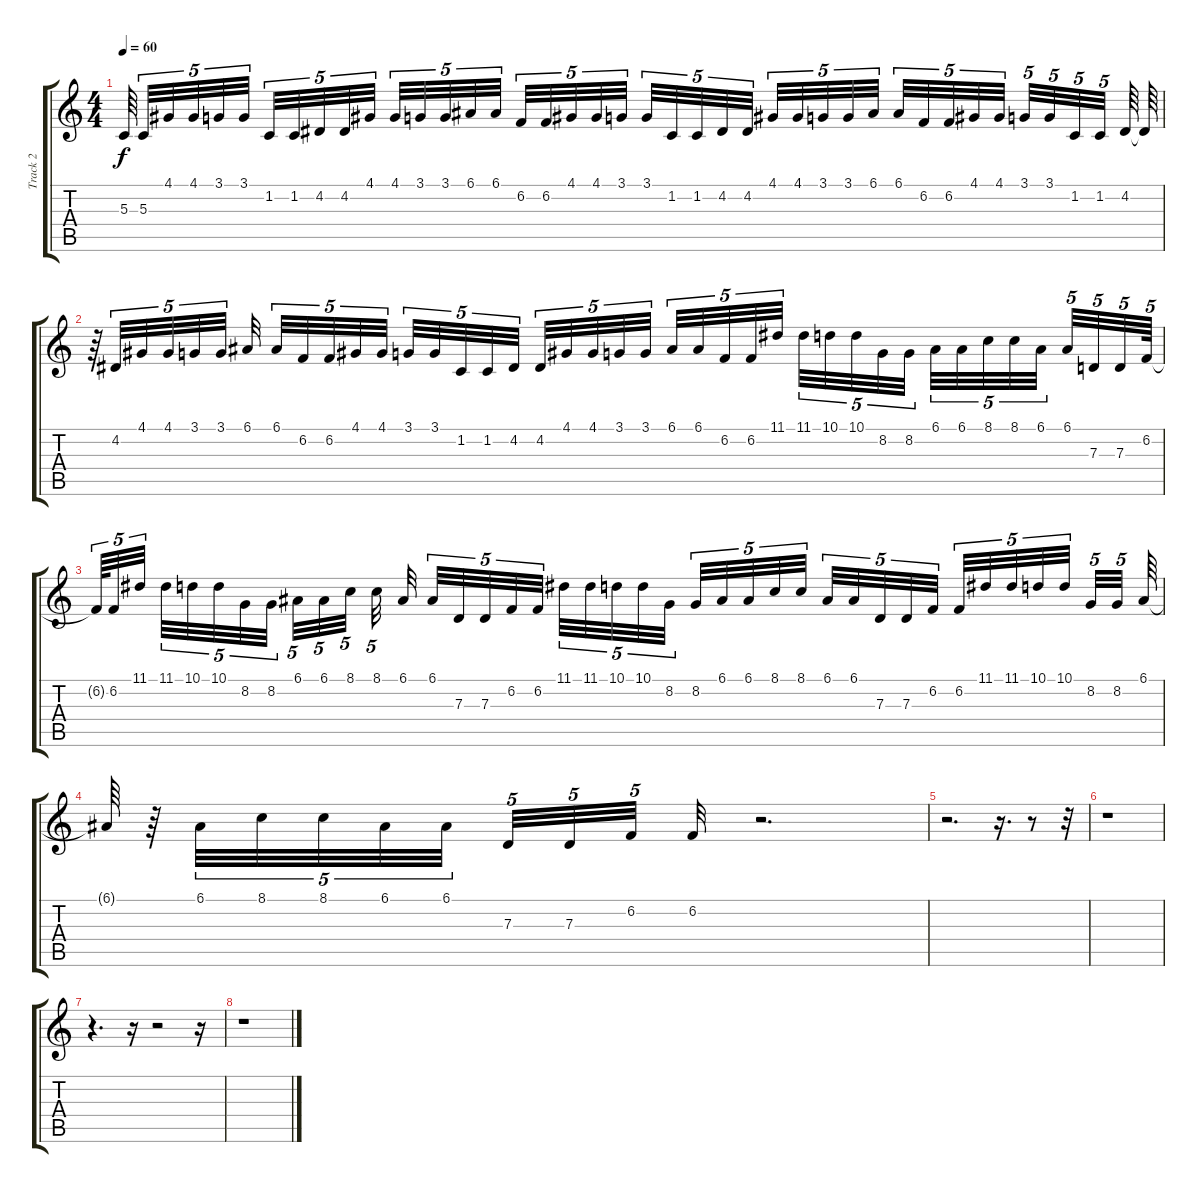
\track ("Track 2" "Track 2") {instrument lead6voice}
\staff {score tabs}
\tuning (E4 B3 G3 D3 A2 E2) {hide}
\ts (4 4)
\tempo 60
\clef g2
\ks c
5.3{t}.64{dy f beam splitsecondary} 5.3.32{tu (5 4) volume 4 balance 0} 4.1.32{tu (5 4) volume 7 balance 11} 4.1.32{tu (5 4) volume 4 balance 0} 3.1.32{tu (5 4) volume 7 balance 11} 3.1.32{tu (5 4) volume 4 balance 0 beam splitsecondary} 1.2.32{tu (5 4) volume 7 balance 11} 1.2.32{tu (5 4) volume 4 balance 0} 4.2.32{tu (5 4) volume 7 balance 11} 4.2.32{tu (5 4) volume 4 balance 0} 4.1.32{tu (5 4) volume 9 balance 5} 4.1.32{tu (5 4) volume 4 balance 16} 3.1.32{tu (5 4) volume 9 balance 5} 3.1.32{tu (5 4) volume 4 balance 16} 6.1.32{tu (5 4) volume 9 balance 5} 6.1.32{tu (5 4) volume 4 balance 16 beam splitsecondary} 6.2.32{tu (5 4) volume 9 balance 5} 6.2.32{tu (5 4) volume 4 balance 16} 4.1.32{tu (5 4) volume 12 balance 11} 4.1.32{tu (5 4) volume 9 balance 11} 3.1.32{tu (5 4) volume 12 balance 11} 3.1.32{tu (5 4) volume 9 balance 11} 1.2.32{tu (5 4) volume 12 balance 11} 1.2.32{tu (5 4) volume 9 balance 11} 4.2.32{tu (5 4) volume 12 balance 11} 4.2.32{tu (5 4) volume 9 balance 11 beam splitsecondary} 4.1.32{tu (5 4) volume 11 balance 4} 4.1.32{tu (5 4) volume 8 balance 12} 3.1.32{tu (5 4) volume 11 balance 4} 3.1.32{tu (5 4) volume 8 balance 12} 6.1.32{tu (5 4) volume 11 balance 4} 6.1.32{tu (5 4) volume 8 balance 12} 6.2.32{tu (5 4) volume 11 balance 4} 6.2.32{tu (5 4) volume 8 balance 12} 4.1.32{tu (5 4) volume 12 balance 11} 4.1.32{tu (5 4) volume 9 balance 11 beam splitsecondary} 3.1.32{tu (5 4) volume 12 balance 11} 3.1.32{tu (5 4) volume 9 balance 11} 1.2.32{tu (5 4) volume 12 balance 11} 1.2.32{tu (5 4) volume 9 balance 11 beam splitsecondary} 4.2.64{volume 12 balance 11} 4.2{t}.64 |
r.64 4.2.32{tu (5 4) volume 9 balance 11} 4.1.32{tu (5 4) volume 11 balance 4} 4.1.32{tu (5 4) volume 8 balance 12} 3.1.32{tu (5 4) volume 11 balance 4} 3.1.32{tu (5 4) volume 8 balance 12 beam splitsecondary} 6.1.32{volume 11 balance 4 beam splitsecondary} 6.1.32{tu (5 4) volume 8 balance 12} 6.2.32{tu (5 4) volume 11 balance 4} 6.2.32{tu (5 4) volume 8 balance 12} 4.1.32{tu (5 4) volume 9 balance 5} 4.1.32{tu (5 4) volume 4 balance 16 beam splitsecondary} 3.1.32{tu (5 4) volume 9 balance 5} 3.1.32{tu (5 4) volume 4 balance 16} 1.2.32{tu (5 4) volume 9 balance 5} 1.2.32{tu (5 4) volume 4 balance 16} 4.2.32{tu (5 4) volume 9 balance 5 beam splitsecondary} 4.2.32{tu (5 4) volume 4 balance 16} 4.1.32{tu (5 4) volume 7 balance 11} 4.1.32{tu (5 4) volume 4 balance 0} 3.1.32{tu (5 4) volume 7 balance 11} 3.1.32{tu (5 4) volume 4 balance 0 beam splitsecondary} 6.1.32{tu (5 4) volume 7 balance 11} 6.1.32{tu (5 4) volume 4 balance 0} 6.2.32{tu (5 4) volume 7 balance 11} 6.2.32{tu (5 4) volume 4 balance 0} 11.1.32{tu (5 4) volume 7 balance 11 beam splitsecondary} 11.1.32{tu (5 4) volume 4 balance 0} 10.1.32{tu (5 4) volume 7 balance 11} 10.1.32{tu (5 4) volume 4 balance 0} 8.2.32{tu (5 4) volume 7 balance 11} 8.2.32{tu (5 4) volume 4 balance 0 beam splitsecondary} 6.1.32{tu (5 4) volume 7 balance 11} 6.1.32{tu (5 4) volume 4 balance 0} 8.1.32{tu (5 4) volume 9 balance 5} 8.1.32{tu (5 4) volume 4 balance 16} 6.1.32{tu (5 4) volume 9 balance 5 beam splitsecondary} 6.1.32{tu (5 4) volume 4 balance 16} 7.3.32{tu (5 4) volume 9 balance 5} 7.3.32{tu (5 4) volume 4 balance 16} 6.2.64{tu (5 4) volume 9 balance 5} |
6.2{t}.64{tu (5 4)} 6.2.32{tu (5 4) volume 4 balance 16} 11.1.32{tu (5 4) volume 12 balance 11 beam splitsecondary} 11.1.32{tu (5 4) volume 9 balance 11} 10.1.32{tu (5 4) volume 12 balance 11} 10.1.32{tu (5 4) volume 9 balance 11} 8.2.32{tu (5 4) volume 12 balance 11} 8.2.32{tu (5 4) volume 9 balance 11 beam splitsecondary} 6.1.32{tu (5 4) volume 12 balance 11} 6.1.32{tu (5 4) volume 9 balance 11} 8.1.32{tu (5 4) volume 11 balance 4} 8.1.32{tu (5 4) volume 8 balance 12 beam splitsecondary} 6.1.32{volume 11 balance 4 beam splitsecondary} 6.1.32{tu (5 4) volume 8 balance 12} 7.3.32{tu (5 4) volume 11 balance 4} 7.3.32{tu (5 4) volume 8 balance 12} 6.2.32{tu (5 4) volume 11 balance 4} 6.2.32{tu (5 4) volume 8 balance 12 beam splitsecondary} 11.1.32{tu (5 4) volume 12 balance 11} 11.1.32{tu (5 4) volume 9 balance 11} 10.1.32{tu (5 4) volume 12 balance 11} 10.1.32{tu (5 4) volume 9 balance 11} 8.2.32{tu (5 4) volume 12 balance 11 beam splitsecondary} 8.2.32{tu (5 4) volume 9 balance 11} 6.1.32{tu (5 4) volume 12 balance 11} 6.1.32{tu (5 4) volume 9 balance 11} 8.1.32{tu (5 4) volume 11 balance 4} 8.1.32{tu (5 4) volume 8 balance 12 beam splitsecondary} 6.1.32{tu (5 4) volume 11 balance 4} 6.1.32{tu (5 4) volume 8 balance 12} 7.3.32{tu (5 4) volume 11 balance 4} 7.3.32{tu (5 4) volume 8 balance 12} 6.2.32{tu (5 4) volume 11 balance 4 beam splitsecondary} 6.2.32{tu (5 4) volume 8 balance 12} 11.1.32{tu (5 4) volume 9 balance 5} 11.1.32{tu (5 4) volume 4 balance 16} 10.1.32{tu (5 4) volume 9 balance 5} 10.1.32{tu (5 4) volume 4 balance 16 beam splitsecondary} 8.2.32{tu (5 4) volume 9 balance 5} 8.2.32{tu (5 4) volume 4 balance 16 beam splitsecondary} 6.1.64{volume 9 balance 5} |
6.1{t}.64 r.64 6.1.32{tu (5 4) volume 4 balance 16} 8.1.32{tu (5 4) volume 7 balance 11} 8.1.32{tu (5 4) volume 4 balance 0} 6.1.32{tu (5 4) volume 7 balance 11} 6.1.32{tu (5 4) volume 4 balance 0 beam splitsecondary} 7.3.32{tu (5 4) volume 7 balance 11} 7.3.32{tu (5 4) volume 4 balance 0} 6.2.32{tu (5 4) volume 7 balance 11 beam splitsecondary} 6.2.32{volume 4 balance 0} r.2{d} |
r.2{d} r.16{d} r.8{volume 10 balance 9} r.32 |
r.1 |
r.4{d} r.16 r.2 r.16 |
r.1
